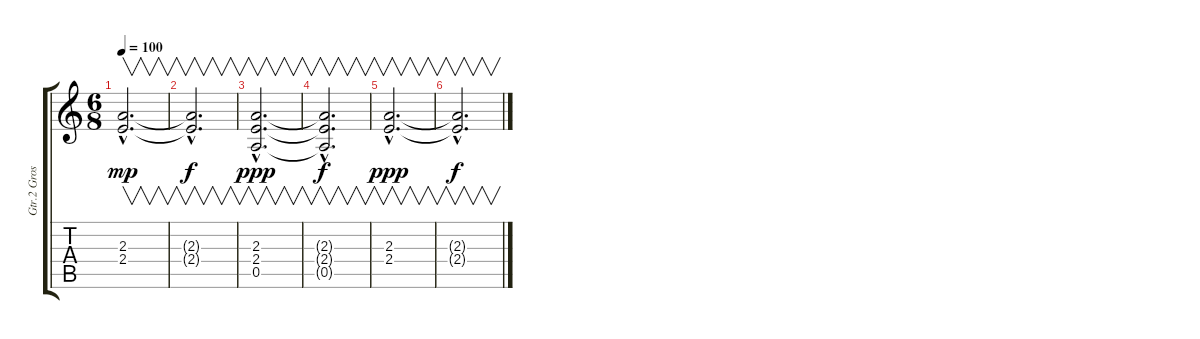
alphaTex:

\track ("Gtr.2 Gros Son" "Gtr.2 Gros") {instrument overdrivenguitar}
\staff {score tabs}
\tuning (E4 B3 G3 D3 A2 D2) {hide}
\ts (6 8)
\tempo 100
\clef g2
\ks c
(2.3{hac} 2.4{hac}).2{v d dy mp} |
(2.3{hac t} 2.4{hac t}).2{v d dy f} |
(2.3{hac} 2.4{hac} 0.5{hac}).2{v d dy ppp} |
(2.3{hac t} 2.4{hac t} 0.5{hac t}).2{v d dy f} |
(2.3{hac} 2.4{hac}).2{v d dy ppp} |
(2.3{hac t} 2.4{hac t}).2{v d dy f}
